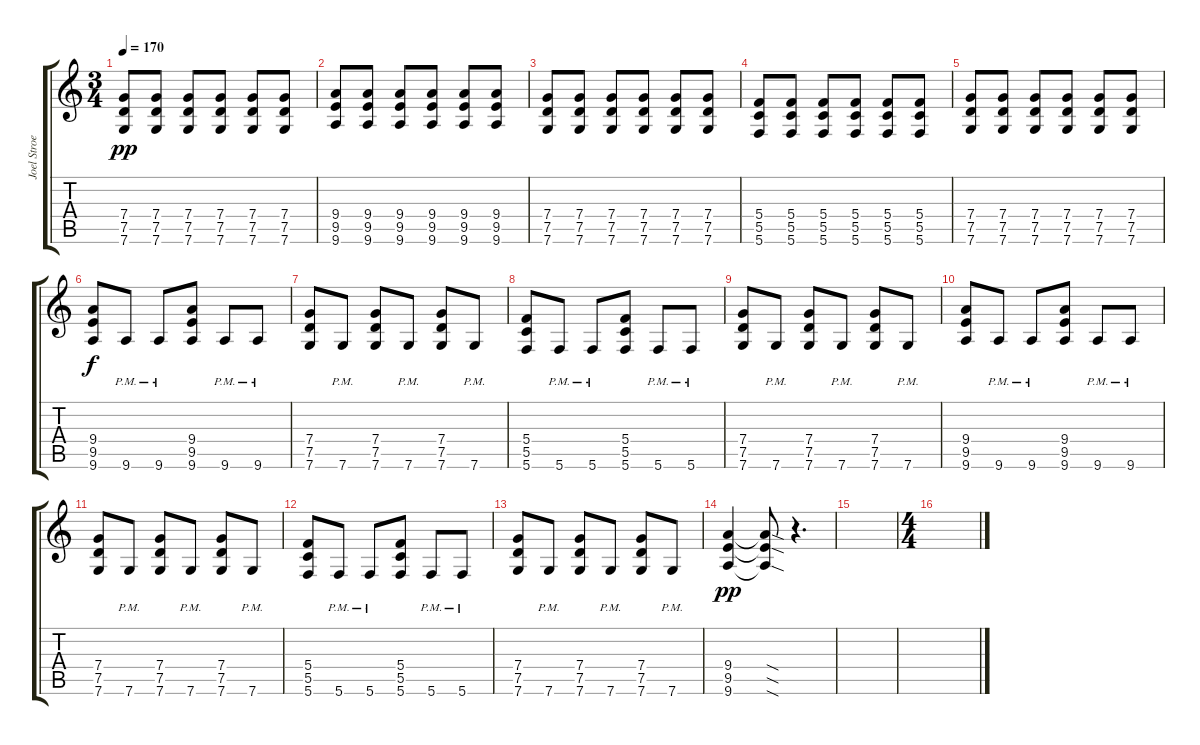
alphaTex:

\track ("Joel Stroetzel 2" "Joel Stroe") {instrument distortionguitar}
\staff {score tabs}
\tuning (D4 A3 F3 C3 G2 C2) {hide}
\ts (3 4)
\tempo 170
\clef g2
\ks c
(7.4 7.5 7.6).8{dy pp} (7.4 7.5 7.6).8 (7.4 7.5 7.6).8 (7.4 7.5 7.6).8 (7.4 7.5 7.6).8 (7.4 7.5 7.6).8 |
(9.4 9.5 9.6).8 (9.4 9.5 9.6).8 (9.4 9.5 9.6).8 (9.4 9.5 9.6).8 (9.4 9.5 9.6).8 (9.4 9.5 9.6).8 |
(7.4 7.5 7.6).8 (7.4 7.5 7.6).8 (7.4 7.5 7.6).8 (7.4 7.5 7.6).8 (7.4 7.5 7.6).8 (7.4 7.5 7.6).8 |
(5.4 5.5 5.6).8 (5.4 5.5 5.6).8 (5.4 5.5 5.6).8 (5.4 5.5 5.6).8 (5.4 5.5 5.6).8 (5.4 5.5 5.6).8 |
(7.4 7.5 7.6).8 (7.4 7.5 7.6).8 (7.4 7.5 7.6).8 (7.4 7.5 7.6).8 (7.4 7.5 7.6).8 (7.4 7.5 7.6).8 |
(9.4 9.5 9.6).8{dy f} 9.6{pm}.8 9.6{pm}.8 (9.4 9.5 9.6).8 9.6{pm}.8 9.6{pm}.8 |
(7.4 7.5 7.6).8 7.6{pm}.8 (7.4 7.5 7.6).8 7.6{pm}.8 (7.4 7.5 7.6).8 7.6{pm}.8 |
(5.4 5.5 5.6).8 5.6{pm}.8 5.6{pm}.8 (5.4 5.5 5.6).8 5.6{pm}.8 5.6{pm}.8 |
(7.4 7.5 7.6).8 7.6{pm}.8 (7.4 7.5 7.6).8 7.6{pm}.8 (7.4 7.5 7.6).8 7.6{pm}.8 |
(9.4 9.5 9.6).8 9.6{pm}.8 9.6{pm}.8 (9.4 9.5 9.6).8 9.6{pm}.8 9.6{pm}.8 |
(7.4 7.5 7.6).8 7.6{pm}.8 (7.4 7.5 7.6).8 7.6{pm}.8 (7.4 7.5 7.6).8 7.6{pm}.8 |
(5.4 5.5 5.6).8 5.6{pm}.8 5.6{pm}.8 (5.4 5.5 5.6).8 5.6{pm}.8 5.6{pm}.8 |
(7.4 7.5 7.6).8 7.6{pm}.8 (7.4 7.5 7.6).8 7.6{pm}.8 (7.4 7.5 7.6).8 7.6{pm}.8 |
(9.4 9.5 9.6).4{dy pp} (9.4{sod t} 9.5{sod t} 9.6{sod t}).8 r.4{d} |
|
\ts (4 4)
